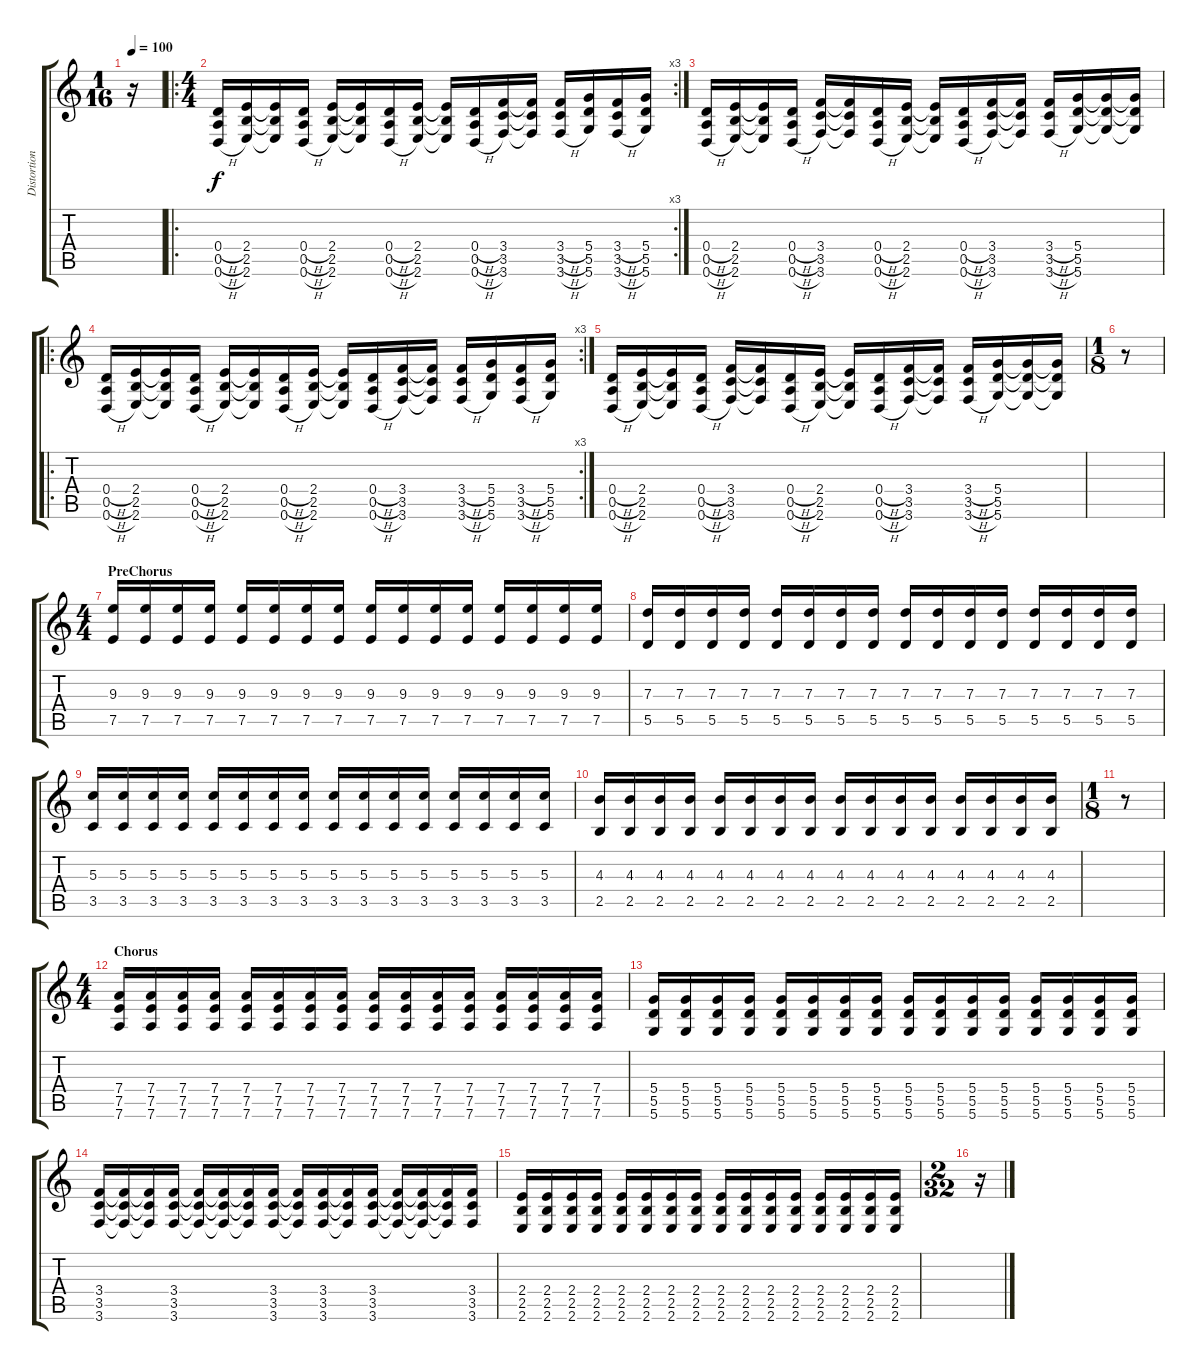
\track ("Distortion Guitar" "Distortion") {instrument distortionguitar}
\staff {score tabs}
\tuning (E4 B3 G3 D3 A2 D2) {hide}
\ts (1 16)
\tempo 100
\clef g2
\ks c
r.16{dy f} |
\ro
\rc 3
\ts (4 4)
(0.4{h} 0.5{h} 0.6{h}).16 (2.4 2.5 2.6).16 (2.4{t} 2.5{t} 2.6{t}).16 (0.4{h} 0.5{h} 0.6{h}).16 (2.4 2.5 2.6).16 (2.4{t} 2.5{t} 2.6{t}).16 (0.4{h} 0.5{h} 0.6{h}).16 (2.4 2.5 2.6).16 (2.4{t} 2.5{t} 2.6{t}).16 (0.4{h} 0.5{h} 0.6{h}).16 (3.4 3.5 3.6).16 (3.4{t} 3.5{t} 3.6{t}).16 (3.4{h} 3.5{h} 3.6{h}).16 (5.4 5.5 5.6).16 (3.4{h} 3.5{h} 3.6{h}).16 (5.4 5.5 5.6).16 |
(0.4{h} 0.5{h} 0.6{h}).16 (2.4 2.5 2.6).16 (2.4{t} 2.5{t} 2.6{t}).16 (0.4{h} 0.5{h} 0.6{h}).16 (3.4 3.5 3.6).16 (3.4{t} 3.5{t} 3.6{t}).16 (0.4{h} 0.5{h} 0.6{h}).16 (2.4 2.5 2.6).16 (2.4{t} 2.5{t} 2.6{t}).16 (0.4{h} 0.5{h} 0.6{h}).16 (3.4 3.5 3.6).16 (3.4{t} 3.5{t} 3.6{t}).16 (3.4{h} 3.5{h} 3.6{h}).16 (5.4 5.5 5.6).16 (5.4{t} 5.5{t} 5.6{t}).16 (5.4{t} 5.5{t} 5.6{t}).16 |
\ro
\rc 3
(0.4{h} 0.5{h} 0.6{h}).16 (2.4 2.5 2.6).16 (2.4{t} 2.5{t} 2.6{t}).16 (0.4{h} 0.5{h} 0.6{h}).16 (2.4 2.5 2.6).16 (2.4{t} 2.5{t} 2.6{t}).16 (0.4{h} 0.5{h} 0.6{h}).16 (2.4 2.5 2.6).16 (2.4{t} 2.5{t} 2.6{t}).16 (0.4{h} 0.5{h} 0.6{h}).16 (3.4 3.5 3.6).16 (3.4{t} 3.5{t} 3.6{t}).16 (3.4{h} 3.5{h} 3.6{h}).16 (5.4 5.5 5.6).16 (3.4{h} 3.5{h} 3.6{h}).16 (5.4 5.5 5.6).16 |
(0.4{h} 0.5{h} 0.6{h}).16 (2.4 2.5 2.6).16 (2.4{t} 2.5{t} 2.6{t}).16 (0.4{h} 0.5{h} 0.6{h}).16 (3.4 3.5 3.6).16 (3.4{t} 3.5{t} 3.6{t}).16 (0.4{h} 0.5{h} 0.6{h}).16 (2.4 2.5 2.6).16 (2.4{t} 2.5{t} 2.6{t}).16 (0.4{h} 0.5{h} 0.6{h}).16 (3.4 3.5 3.6).16 (3.4{t} 3.5{t} 3.6{t}).16 (3.4{h} 3.5{h} 3.6{h}).16 (5.4 5.5 5.6).16 (5.4{t} 5.5{t} 5.6{t}).16 (5.4{t} 5.5{t} 5.6{t}).16 |
\ts (1 8)
r.8 |
\ts (4 4)
\section ("" "PreChorus")
(9.3 7.5).16 (9.3 7.5).16 (9.3 7.5).16 (9.3 7.5).16 (9.3 7.5).16 (9.3 7.5).16 (9.3 7.5).16 (9.3 7.5).16 (9.3 7.5).16 (9.3 7.5).16 (9.3 7.5).16 (9.3 7.5).16 (9.3 7.5).16 (9.3 7.5).16 (9.3 7.5).16 (9.3 7.5).16 |
(7.3 5.5).16 (7.3 5.5).16 (7.3 5.5).16 (7.3 5.5).16 (7.3 5.5).16 (7.3 5.5).16 (7.3 5.5).16 (7.3 5.5).16 (7.3 5.5).16 (7.3 5.5).16 (7.3 5.5).16 (7.3 5.5).16 (7.3 5.5).16 (7.3 5.5).16 (7.3 5.5).16 (7.3 5.5).16 |
(5.3 3.5).16 (5.3 3.5).16 (5.3 3.5).16 (5.3 3.5).16 (5.3 3.5).16 (5.3 3.5).16 (5.3 3.5).16 (5.3 3.5).16 (5.3 3.5).16 (5.3 3.5).16 (5.3 3.5).16 (5.3 3.5).16 (5.3 3.5).16 (5.3 3.5).16 (5.3 3.5).16 (5.3 3.5).16 |
(4.3 2.5).16 (4.3 2.5).16 (4.3 2.5).16 (4.3 2.5).16 (4.3 2.5).16 (4.3 2.5).16 (4.3 2.5).16 (4.3 2.5).16 (4.3 2.5).16 (4.3 2.5).16 (4.3 2.5).16 (4.3 2.5).16 (4.3 2.5).16 (4.3 2.5).16 (4.3 2.5).16 (4.3 2.5).16 |
\ts (1 8)
r.8 |
\ts (4 4)
\section ("" "Chorus")
(7.4 7.5 7.6).16 (7.4 7.5 7.6).16 (7.4 7.5 7.6).16 (7.4 7.5 7.6).16 (7.4 7.5 7.6).16 (7.4 7.5 7.6).16 (7.4 7.5 7.6).16 (7.4 7.5 7.6).16 (7.4 7.5 7.6).16 (7.4 7.5 7.6).16 (7.4 7.5 7.6).16 (7.4 7.5 7.6).16 (7.4 7.5 7.6).16 (7.4 7.5 7.6).16 (7.4 7.5 7.6).16 (7.4 7.5 7.6).16 |
(5.4 5.5 5.6).16 (5.4 5.5 5.6).16 (5.4 5.5 5.6).16 (5.4 5.5 5.6).16 (5.4 5.5 5.6).16 (5.4 5.5 5.6).16 (5.4 5.5 5.6).16 (5.4 5.5 5.6).16 (5.4 5.5 5.6).16 (5.4 5.5 5.6).16 (5.4 5.5 5.6).16 (5.4 5.5 5.6).16 (5.4 5.5 5.6).16 (5.4 5.5 5.6).16 (5.4 5.5 5.6).16 (5.4 5.5 5.6).16 |
(3.4 3.5 3.6).16 (3.4{t} 3.5{t} 3.6{t}).16 (3.4{t} 3.5{t} 3.6{t}).16 (3.4 3.5 3.6).16 (3.4{t} 3.5{t} 3.6{t}).16 (3.4{t} 3.5{t} 3.6{t}).16 (3.4{t} 3.5{t} 3.6{t}).16 (3.4 3.5 3.6).16 (3.4{t} 3.5{t} 3.6{t}).16 (3.4 3.5 3.6).16 (3.4{t} 3.5{t} 3.6{t}).16 (3.4 3.5 3.6).16 (3.4{t} 3.5{t} 3.6{t}).16 (3.4{t} 3.5{t} 3.6{t}).16 (3.4{t} 3.5{t} 3.6{t}).16 (3.4 3.5 3.6).16 |
(2.4 2.5 2.6).16 (2.4 2.5 2.6).16 (2.4 2.5 2.6).16 (2.4 2.5 2.6).16 (2.4 2.5 2.6).16 (2.4 2.5 2.6).16 (2.4 2.5 2.6).16 (2.4 2.5 2.6).16 (2.4 2.5 2.6).16 (2.4 2.5 2.6).16 (2.4 2.5 2.6).16 (2.4 2.5 2.6).16 (2.4 2.5 2.6).16 (2.4 2.5 2.6).16 (2.4 2.5 2.6).16 (2.4 2.5 2.6).16 |
\ts (2 32)
r.16
